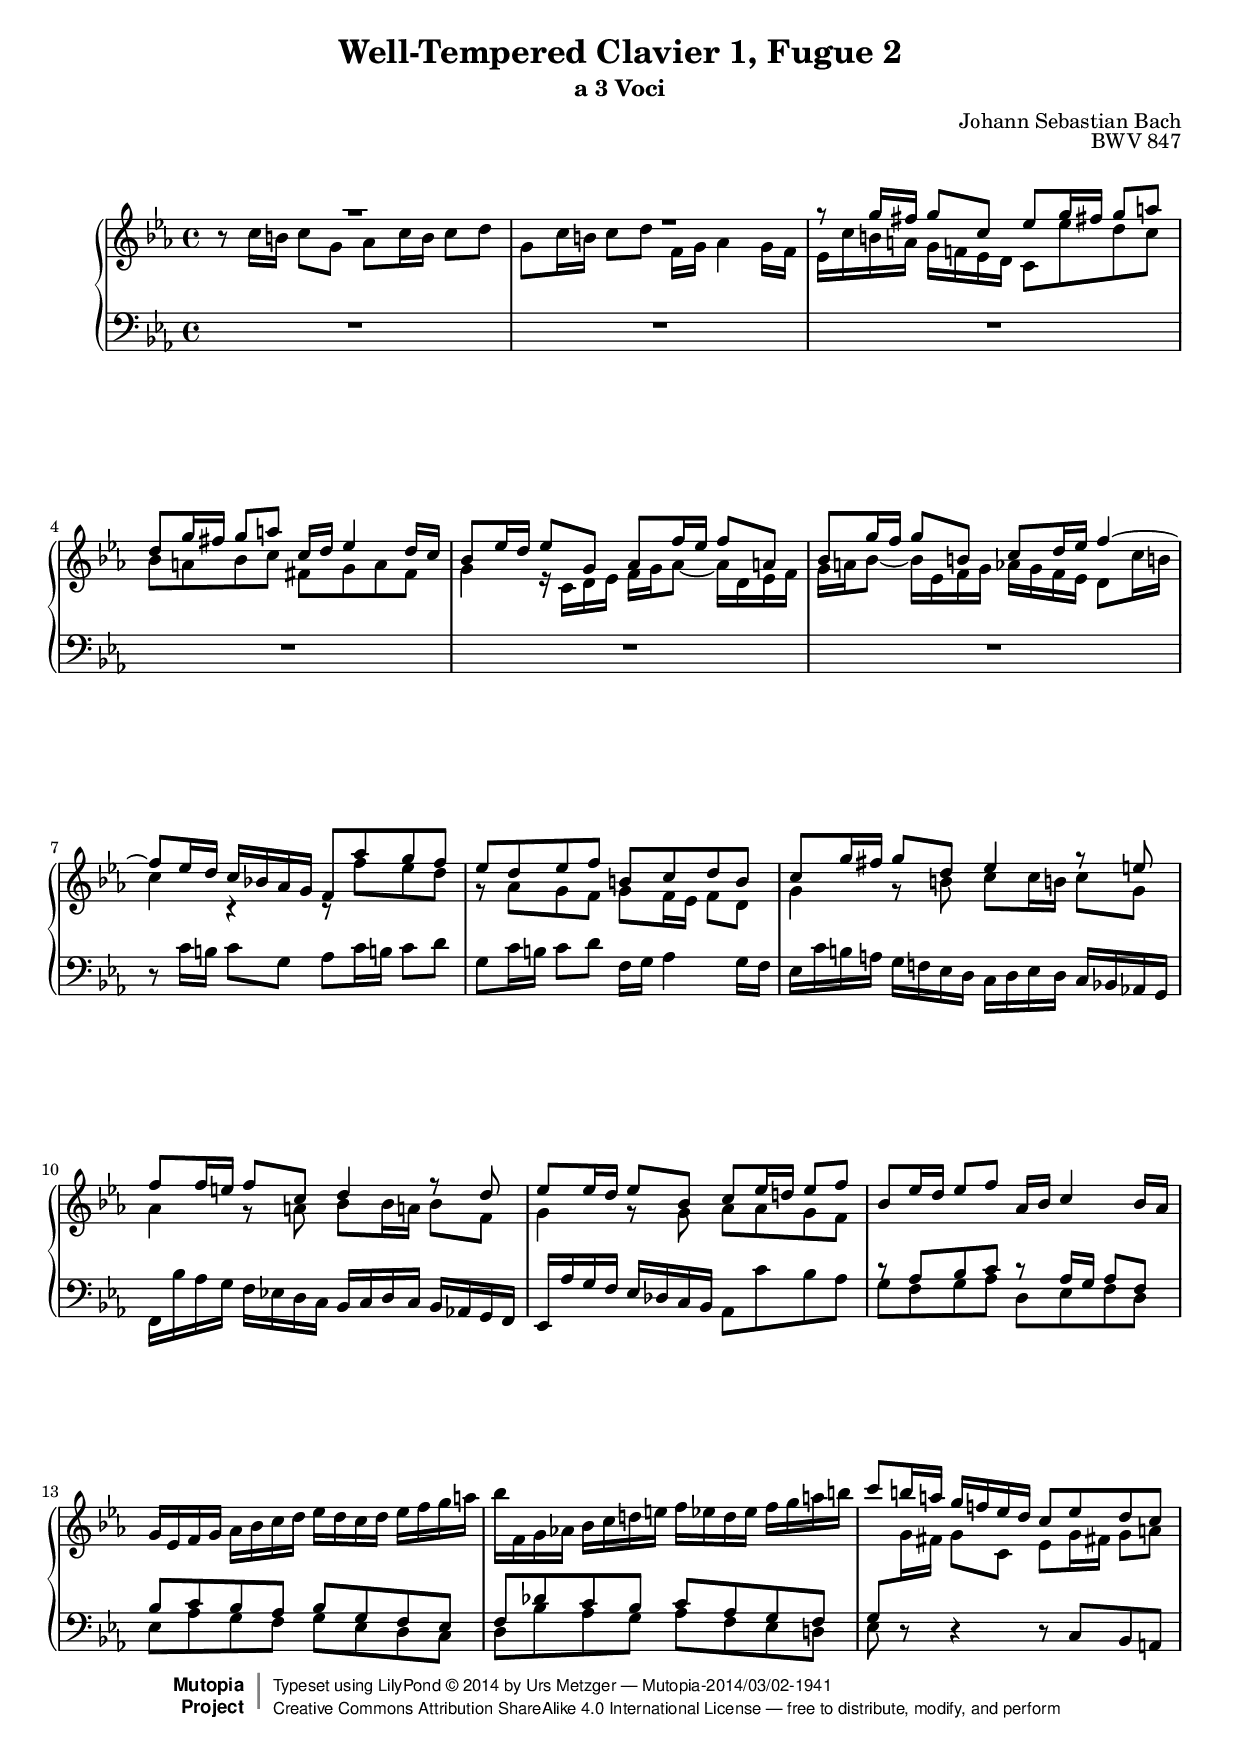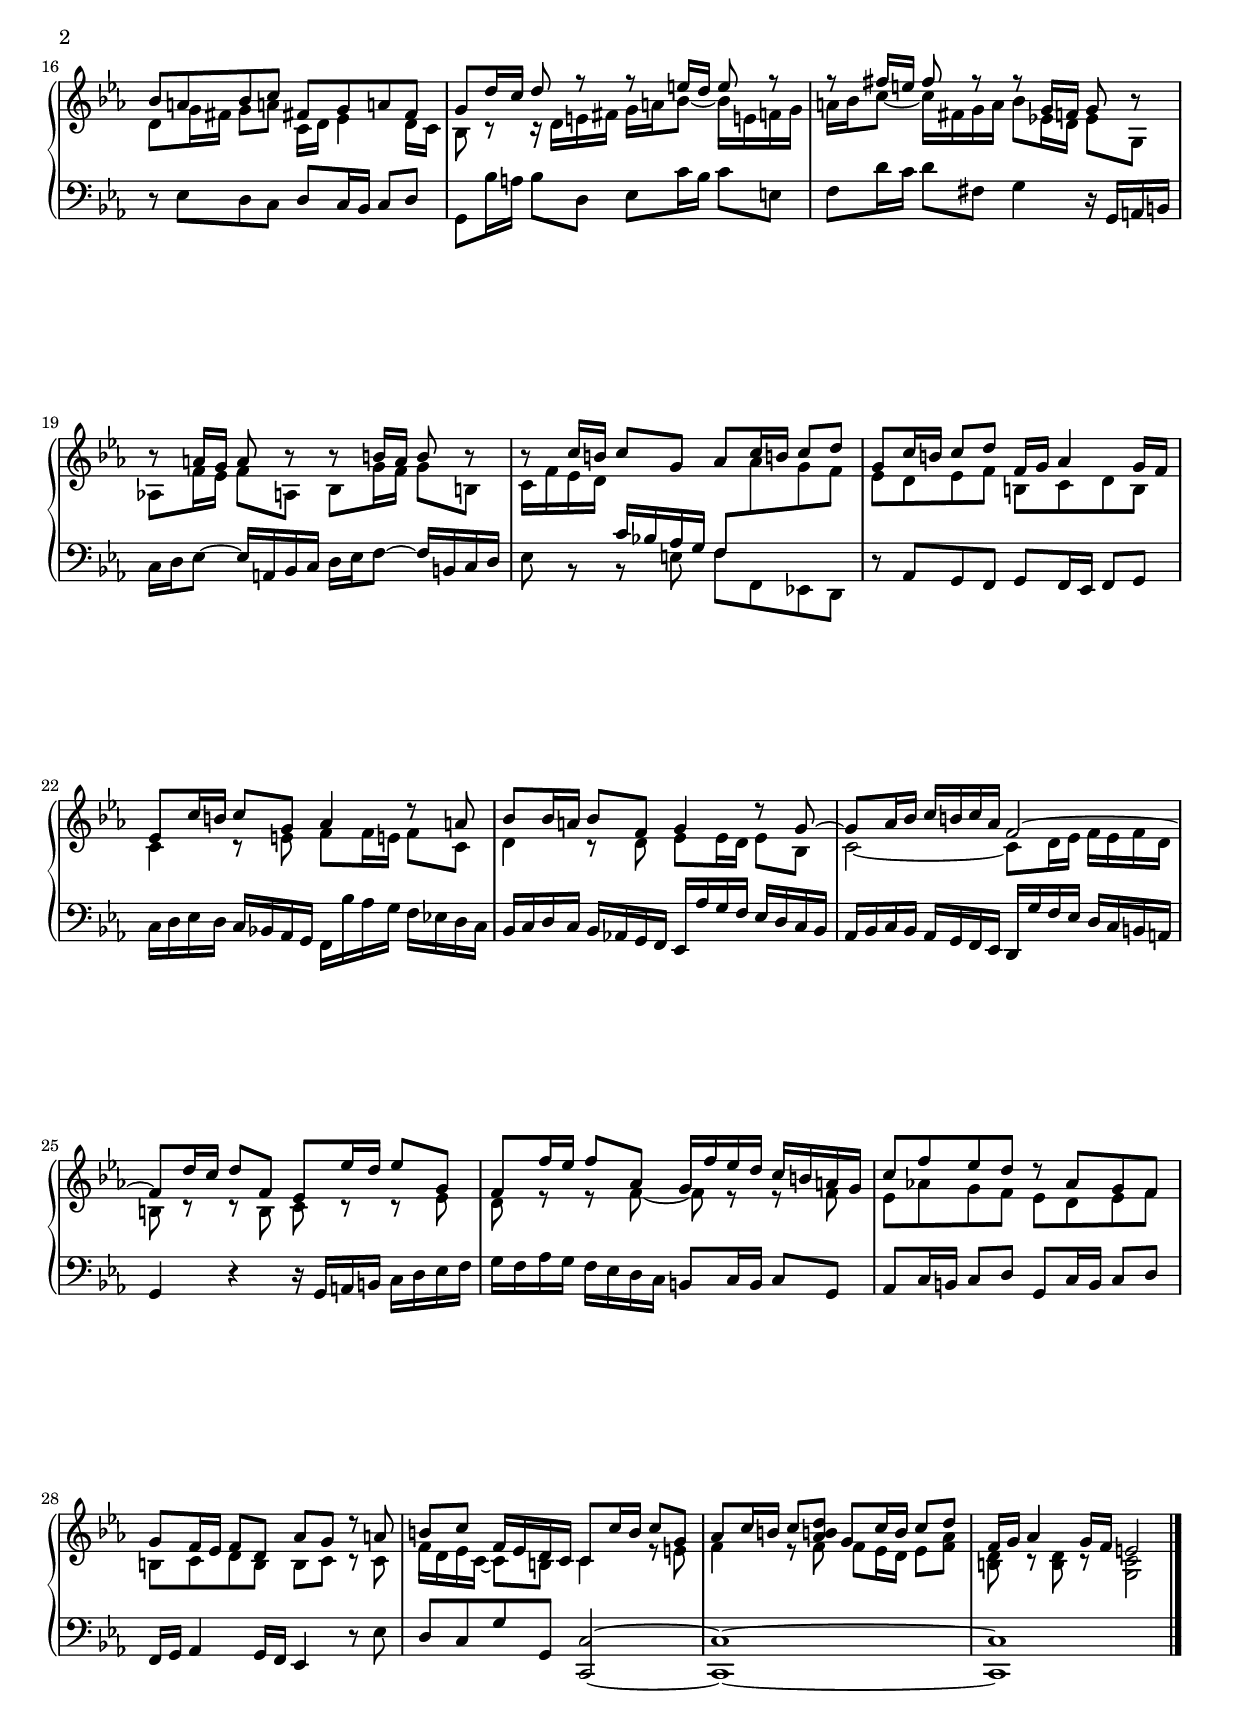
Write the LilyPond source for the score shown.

\version "2.18.0"
\include "deutsch.ly"

\header {
   title = "Well-Tempered Clavier 1, Fugue 2"
   subtitle = "a 3 Voci"
   composer = "Johann Sebastian Bach"
   opus="BWV 847"
   
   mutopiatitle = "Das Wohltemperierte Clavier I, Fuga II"
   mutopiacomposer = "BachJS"
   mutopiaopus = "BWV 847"
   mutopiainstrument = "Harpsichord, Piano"
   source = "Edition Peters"
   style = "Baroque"
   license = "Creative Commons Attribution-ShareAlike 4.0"
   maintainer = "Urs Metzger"
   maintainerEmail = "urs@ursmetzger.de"

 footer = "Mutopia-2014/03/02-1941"
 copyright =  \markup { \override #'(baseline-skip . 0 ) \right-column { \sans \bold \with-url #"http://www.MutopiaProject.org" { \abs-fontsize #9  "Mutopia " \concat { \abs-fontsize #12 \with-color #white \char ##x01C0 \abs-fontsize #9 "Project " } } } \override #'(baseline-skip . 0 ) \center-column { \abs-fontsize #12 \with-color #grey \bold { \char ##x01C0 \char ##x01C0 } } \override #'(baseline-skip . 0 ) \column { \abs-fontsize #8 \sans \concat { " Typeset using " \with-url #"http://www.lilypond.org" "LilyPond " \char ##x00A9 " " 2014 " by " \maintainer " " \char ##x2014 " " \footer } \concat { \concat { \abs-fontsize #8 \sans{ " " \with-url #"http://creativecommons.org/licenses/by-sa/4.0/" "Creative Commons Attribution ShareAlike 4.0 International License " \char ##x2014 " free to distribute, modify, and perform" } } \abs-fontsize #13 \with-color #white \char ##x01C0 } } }
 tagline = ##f
}

\paper {
   ragged-bottom = ##f
   ragged-last-bottom = ##f
}

#(set-global-staff-size 18)

halsup        = { \stemUp \tieUp \slurUp \dotsUp }
halsdown      = { \stemDown \tieDown \slurDown \dotsDown}
halsneutral   = { \stemNeutral \tieNeutral \slurNeutral \dotsNeutral }
staffup       = { \change Staff = "right" \halsdown }
staffdown     = { \change Staff = "left" \halsup }

global = {
   \key c \minor
   \time 4/4
}

sopran = {
   \new Voice \relative g'' {
      \global \halsup
      \once \override MultiMeasureRest #'staff-position = 4 R1
      \once \override MultiMeasureRest #'extra-offset = #'( 1 . 1 ) R1
      g8\rest g16 fis g8 c, es g16 fis! g8 a
      d,8 g16 fis g8 a c,16 d es4 d16 c
      
      %%% 5
      b8 es16 d es8 g, as f'16 es f8 a,
      b8 g'16 f g8 h, c d16 es f4~
      f8 es16 d c b! as g f8 as' g f
      es d es f h, c d h
      c8 g'16 fis g8 d es4 g8\rest e
      
      %%% 10
      f8 f16 e f8 c d4 f8\rest d
      es8 es16 d es8 b c es16 d! es8 f
      b,8 es16 d es8 f as,16 b c4 b16 as
      \halsneutral g16 es f g as b c d es d c d es f g a
      b16 f, g as! b c d! e f es d es f g a h 
      
      %%% 15
      \halsup c8 h16 a g f! es d c8 es d c
      b8 a b c fis,! g a! fis
      g8 d'16 c d8 f\rest f\rest e16 d e8 f\rest 
      f8\rest fis16 e fis8 f\rest f\rest g,16 f! g8 h\rest
      h8\rest a16 g a8 h\rest h\rest h16 a h8 h\rest 
      
      %%% 20
      h8\rest c16 h c8 g as c16 h! c8 d
      g,8 c16 h c8 d f,16 g as4 g16 f
      es8 c'16 h c8 g as4 d8\rest a
      b8 b16 a b8 f g4 d'8\rest g,~
      g8 as16 b c h c as f2~
      
      %%% 25
      f8 d'16 c d8 f, es es'16 d es8 g,
      f8 f'16 es f8 as, g16 f' es d c h a g
      c8 f es d d\rest as g f
      g8 f16 es f8 d as' g d'\rest a
      h8 c f,16 es d c c8 c'16 h c8 g
      
      %%% 30
      as8 c16 h c8 <as h! d> g c16 h c8 d 
      f,16 g as4 g16 f e2
   }
}

alt = {
   \new Voice \relative c'' {
      \global \halsdown
      r8 c16 h c8 g as c16 h c8 d
      g,8 c16 h c8 d f,16 g as4 g16 f
      es16 c' h a g f! es d c8 es' d c
      b8 a b c fis, g a fis
      
      %%% 5
      g4 es16\rest c d es f g as8~ as16 d, es f 
      g16 a b8~ b16 es, f g as g f es d8 c'16 h!
      c4 c,4\rest c8\rest f' es d
      g,8\rest as g f g f16 es f8 d
      g4 g8\rest h c c16 h! c8 g
      
      %%% 10
      as4 g8\rest a b b16a! b8 f
      g4 g8\rest g as as g f
      \staffdown c8\rest as b c c\rest as16 g as8 f
      b8 c b as b g f es 
      f8 des' c b c as g f
      
      %%% 15
      g8 \staffup g'16 fis g8 c, es g16 fis! g8 a
      d,8 g16 fis g8 a! c,16 d es4 d16 c
      b8 c\rest c16\rest d e fis g a b8~ b16 e,! f g
      a16 b c8~ c16 fis, g a b8 es,!16 d es8 g,
      as!8 f'16 es f8 a, b g'16 f g8 h,
      
      %%% 20
      c16 f es d \staffdown c b! as g f8 \staffup as' g f
      es8 d es f h, c d h
      c4 c8\rest e f f16 e! f8 c
      d4 c8\rest d es es16 d es8 b
      c2~ c8 d16 es f es f d 
      
      %%% 25
      h8 c\rest c\rest h c c\rest c\rest es
      d8 e\rest e\rest f~ f e\rest e\rest f
      es8 as! g f es d es f
      h,8 c d h h c c\rest c 
      f16 d es c~ c8 h c4 e8\rest e
      
      %%% 30 
      f4 e8\rest f f es16 d es8 <as f>
      <h, d>8 c\rest <h d> c\rest <g c>2
      \bar "|."
   }
}

bass = {
   \new Voice \relative c' {
      \global
      R1*6
      r8 c16 h c8 g as c16 h! c8 d
      g,8 c16 h c8 d f,16 g as4 g16 f
      es16 c' h a g f! es d c d es d c b! as! g
      
      %%% 10
      f16 b' as g f es! d c b c d c b as! g f 
      es16 as' g f es des c b as8 c' b as
      g8 f g as d, es f d
      es8 as g f g es d c 
      d8 b' as g as f es d!
      
      %%% 15
      es8 r8 r4 r8 c b a
      r8 es' d c d c16 b c8 d
      g,8 b'16 a b8 d, es c'16 b c8 e,
      f8 d'16 c d8 fis, g4 r16 g, a h
      c16 d es8~ es16 a, b c d es f8~ f16 h, c d 
      
      %%% 20 
      es8 b\rest b\rest e \stemDown f f, es! d
      \stemNeutral r8 as' g f g f16 es f8 g
      c16 d es d c b! as  g f b' as g f es! d c
      b16 c d c b as! g f es as' g f es d c b 
      as16 b c b as g f es d g' f es d c h a 
      
      %%% 25
      g4 r r16 g a h c d es f
      g16 f as g f es d c h8 c16 h c8 g as c16 h! c8 d
      g,8 c16 h c8 d f,16 g as4 g16 f
      es4 r8 es'
      d8 c g' g, <c, c'>2~
      
      %%% 30
      <c c'>1~
      <c c'>1
   }
}

right = {
   \clef "treble"
   <<
      \sopran
      \alt
   >>
}

left = {
   \clef "bass"
   \bass
}

\score {
   \new PianoStaff {
      \set PianoStaff.midiInstrument = "harpsichord"
      <<
         \context Staff = right {
            \context Voice = right \right
         }
         \context Staff = left {
            \context Voice = left \left
         }
      >>
   }

   \layout{
      indent = 0.8\cm
   }
   \midi {
      \context {
         \Score
         tempoWholesPerMinute = #(ly:make-moment 76 4)
      }
   }
}